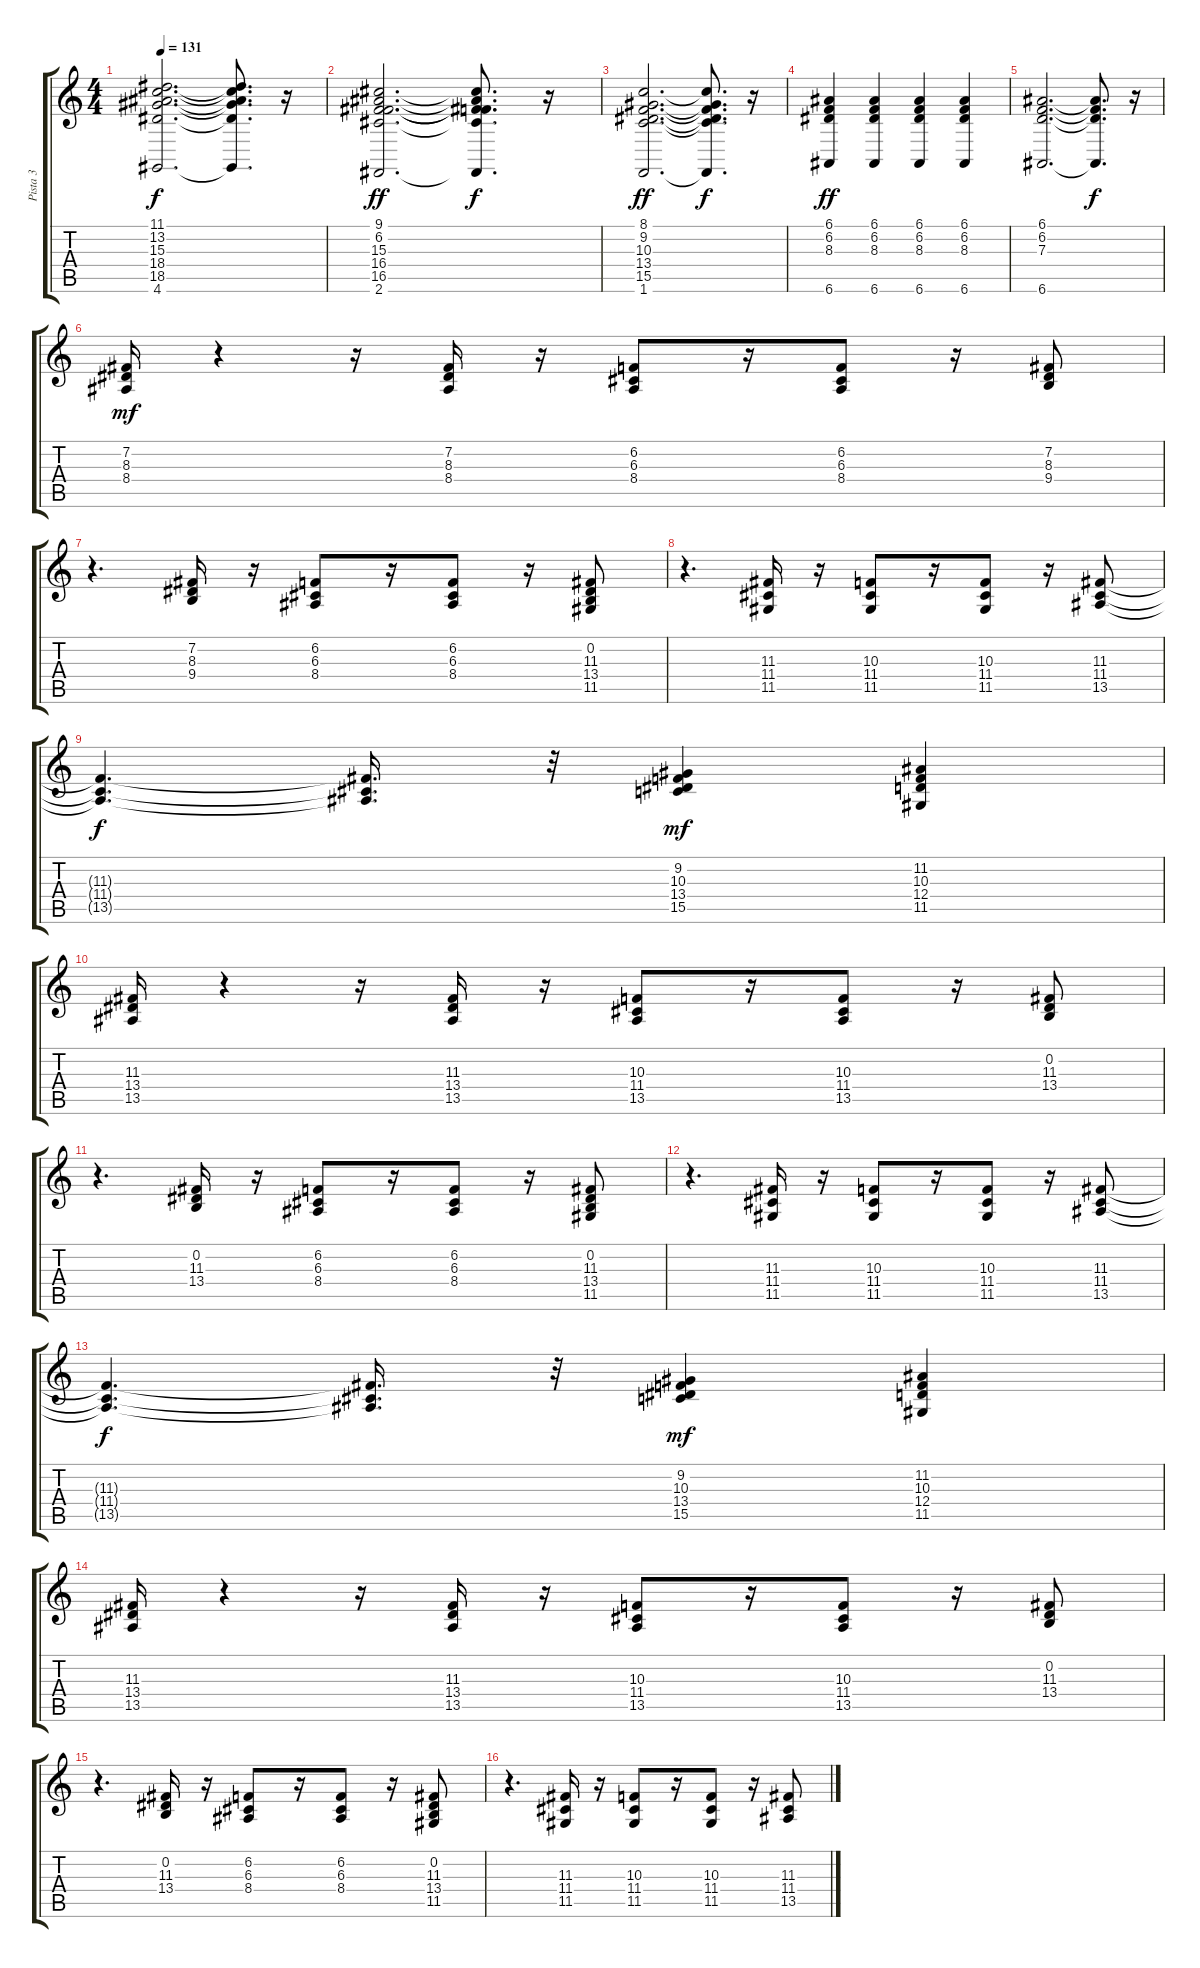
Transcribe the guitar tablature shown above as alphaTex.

\track ("Pista 3" "Pista 3") {instrument brightacousticpiano}
\staff {score tabs}
\tuning (E4 B3 G3 D3 A2 E2) {hide}
\ts (4 4)
\tempo 131
\clef g2
\ks c
(11.1{t} 13.2{t} 15.3{t} 18.4{t} 18.5{t} 4.6{t}).2{d dy f} (11.1{t} 13.2{t} 15.3{t} 18.4{t} 18.5{t} 4.6{t}).8{d} r.16 |
(9.1 6.2 15.3 16.4 16.5 2.6).2{d dy ff} (9.1{t} 6.2{t} 15.3{t} 16.4{t} 16.5{t} 2.6{t}).8{d dy f} r.16 |
(8.1 9.2 10.3 13.4 15.5 1.6).2{d dy ff} (8.1{t} 9.2{t} 10.3{t} 13.4{t} 15.5{t} 1.6{t}).8{d dy f} r.16 |
(6.1 6.2 8.3 6.6).4{dy ff} (6.1 6.2 8.3 6.6).4 (6.1 6.2 8.3 6.6).4 (6.1 6.2 8.3 6.6).4 |
(6.1 6.2 7.3 6.6).2{d} (6.1{t} 6.2{t} 7.3{t} 6.6{t}).8{d dy f} r.16 |
(7.2 8.3 8.4).16{dy mf} r.4 r.16 (7.2 8.3 8.4).16 r.16 (6.2 6.3 8.4).8 r.16 (6.2 6.3 8.4).8 r.16 (7.2 8.3 9.4).8 |
r.4{d} (7.2 8.3 9.4).16 r.16 (6.2 6.3 8.4).8 r.16 (6.2 6.3 8.4).8 r.16 (0.2 11.3 13.4 11.5).8 |
r.4{d} (11.3 11.4 11.5).16 r.16 (10.3 11.4 11.5).8 r.16 (10.3 11.4 11.5).8 r.16 (11.3 11.4 13.5).8 |
(11.3{t} 11.4{t} 13.5{t}).4{d dy f} (11.3{t} 11.4{t} 13.5{t}).16{d} r.32 (9.2 10.3 13.4 15.5).4{dy mf} (11.2 10.3 12.4 11.5).4 |
(11.3 13.4 13.5).16 r.4 r.16 (11.3 13.4 13.5).16 r.16 (10.3 11.4 13.5).8 r.16 (10.3 11.4 13.5).8 r.16 (0.2 11.3 13.4).8 |
r.4{d} (0.2 11.3 13.4).16 r.16 (6.2 6.3 8.4).8 r.16 (6.2 6.3 8.4).8 r.16 (0.2 11.3 13.4 11.5).8 |
r.4{d} (11.3 11.4 11.5).16 r.16 (10.3 11.4 11.5).8 r.16 (10.3 11.4 11.5).8 r.16 (11.3 11.4 13.5).8 |
(11.3{t} 11.4{t} 13.5{t}).4{d dy f} (11.3{t} 11.4{t} 13.5{t}).16{d} r.32 (9.2 10.3 13.4 15.5).4{dy mf} (11.2 10.3 12.4 11.5).4 |
(11.3 13.4 13.5).16 r.4 r.16 (11.3 13.4 13.5).16 r.16 (10.3 11.4 13.5).8 r.16 (10.3 11.4 13.5).8 r.16 (0.2 11.3 13.4).8 |
r.4{d} (0.2 11.3 13.4).16 r.16 (6.2 6.3 8.4).8 r.16 (6.2 6.3 8.4).8 r.16 (0.2 11.3 13.4 11.5).8 |
r.4{d} (11.3 11.4 11.5).16 r.16 (10.3 11.4 11.5).8 r.16 (10.3 11.4 11.5).8 r.16 (11.3 11.4 13.5).8
